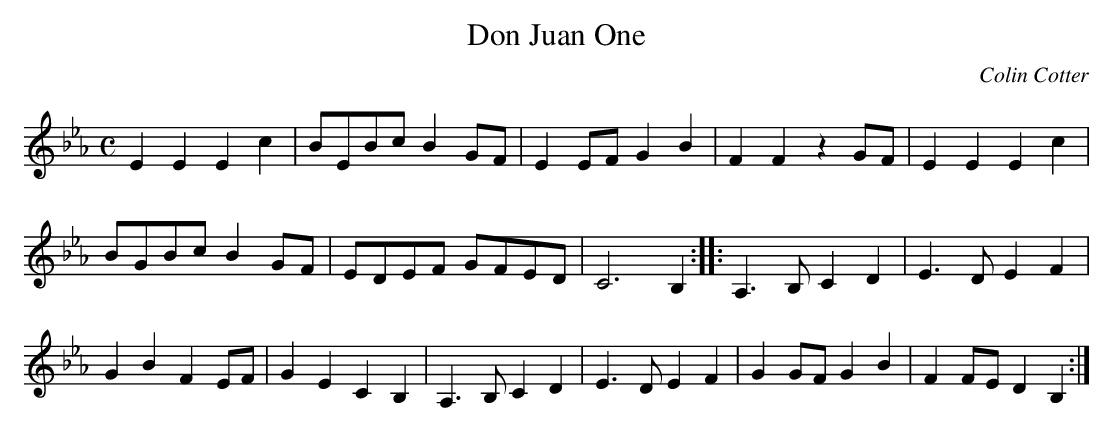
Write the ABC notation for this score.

X:1
T:Don Juan One
C:Colin Cotter
M:C
K:Eb
E2 E2 E2 c2|BEBc B2 GF|E2 EF G2 B2|F2 F2 z2 GF|E2 E2 E2 c2|
BGBc B2 GF|EDEF GFED|C6 B,2 :||:A,3 B, C2 D2|E3 D E2 F2|
G2 B2 F2 EF|G2 E2 C2 B,2|A,3B, C2 D2|E3 D E2 F2|G2 GF G2 B2|F2 FE D2 B,2 :|
